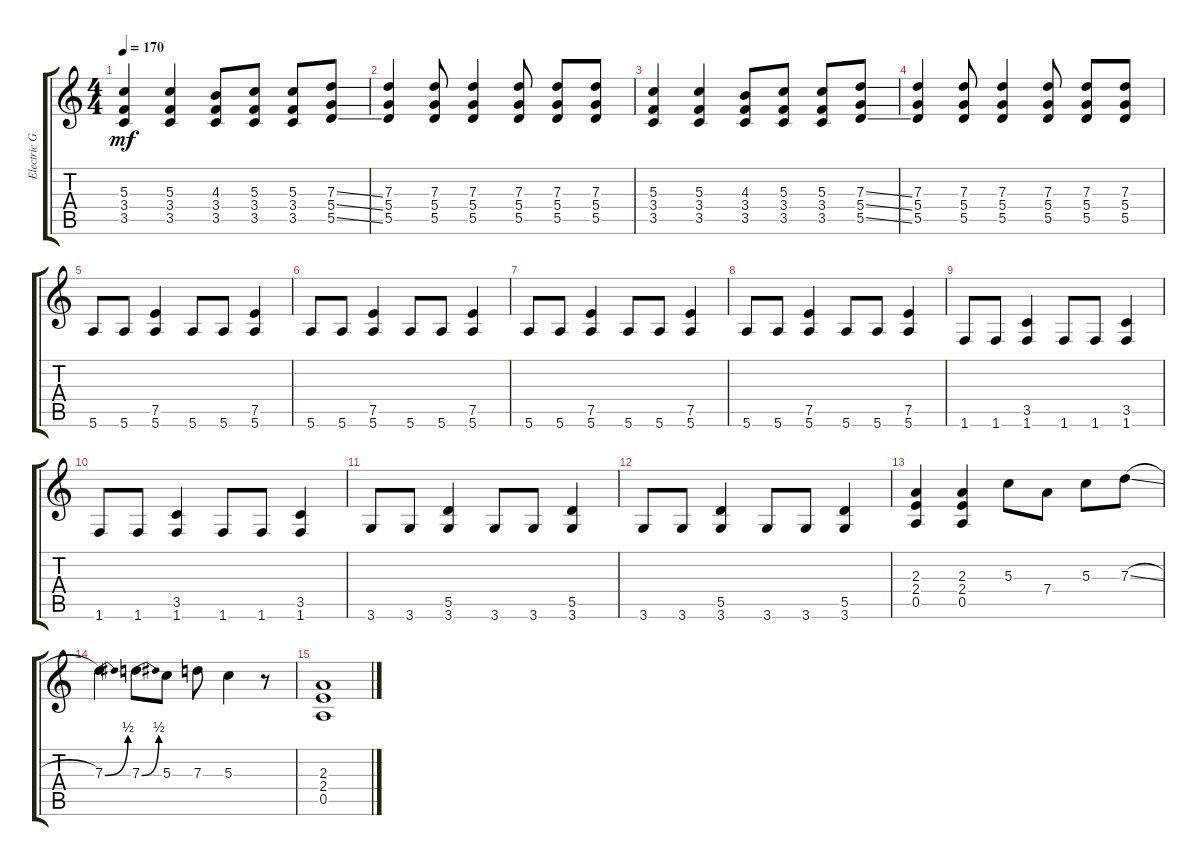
\track ("Electric Guitar" "Electric G") {instrument distortionguitar}
\staff {score tabs}
\tuning (E4 B3 G3 D3 A2 E2) {hide}
\ts (4 4)
\tempo 170
\clef g2
\ks c
(5.3 3.4 3.5).4{dy mf} (5.3 3.4 3.5).4 (4.3 3.4 3.5).8 (5.3 3.4 3.5).8 (5.3 3.4 3.5).8 (7.3{ss} 5.4{ss} 5.5{ss}).8 |
(7.3 5.4 5.5).4 (7.3 5.4 5.5).8 (7.3 5.4 5.5).4 (7.3 5.4 5.5).8 (7.3 5.4 5.5).8 (7.3 5.4 5.5).8 |
(5.3 3.4 3.5).4 (5.3 3.4 3.5).4 (4.3 3.4 3.5).8 (5.3 3.4 3.5).8 (5.3 3.4 3.5).8 (7.3{ss} 5.4{ss} 5.5{ss}).8 |
(7.3 5.4 5.5).4 (7.3 5.4 5.5).8 (7.3 5.4 5.5).4 (7.3 5.4 5.5).8 (7.3 5.4 5.5).8 (7.3 5.4 5.5).8 |
5.6.8 5.6.8 (7.5 5.6).4 5.6.8 5.6.8 (7.5 5.6).4 |
5.6.8 5.6.8 (7.5 5.6).4 5.6.8 5.6.8 (7.5 5.6).4 |
5.6.8 5.6.8 (7.5 5.6).4 5.6.8 5.6.8 (7.5 5.6).4 |
5.6.8 5.6.8 (7.5 5.6).4 5.6.8 5.6.8 (7.5 5.6).4 |
1.6.8 1.6.8 (3.5 1.6).4 1.6.8 1.6.8 (3.5 1.6).4 |
1.6.8 1.6.8 (3.5 1.6).4 1.6.8 1.6.8 (3.5 1.6).4 |
3.6.8 3.6.8 (5.5 3.6).4 3.6.8 3.6.8 (5.5 3.6).4 |
3.6.8 3.6.8 (5.5 3.6).4 3.6.8 3.6.8 (5.5 3.6).4 |
(2.3 2.4 0.5).4 (2.3 2.4 0.5).4 5.3.8 7.4.8 5.3.8 7.3{sl}.8 |
7.3{be (bend 0 0 60 2)}.4 7.3{be (bend 0 0 60 2)}.8 5.3.8 7.3.8 5.3.4 r.8 |
(2.3 2.4 0.5).1
